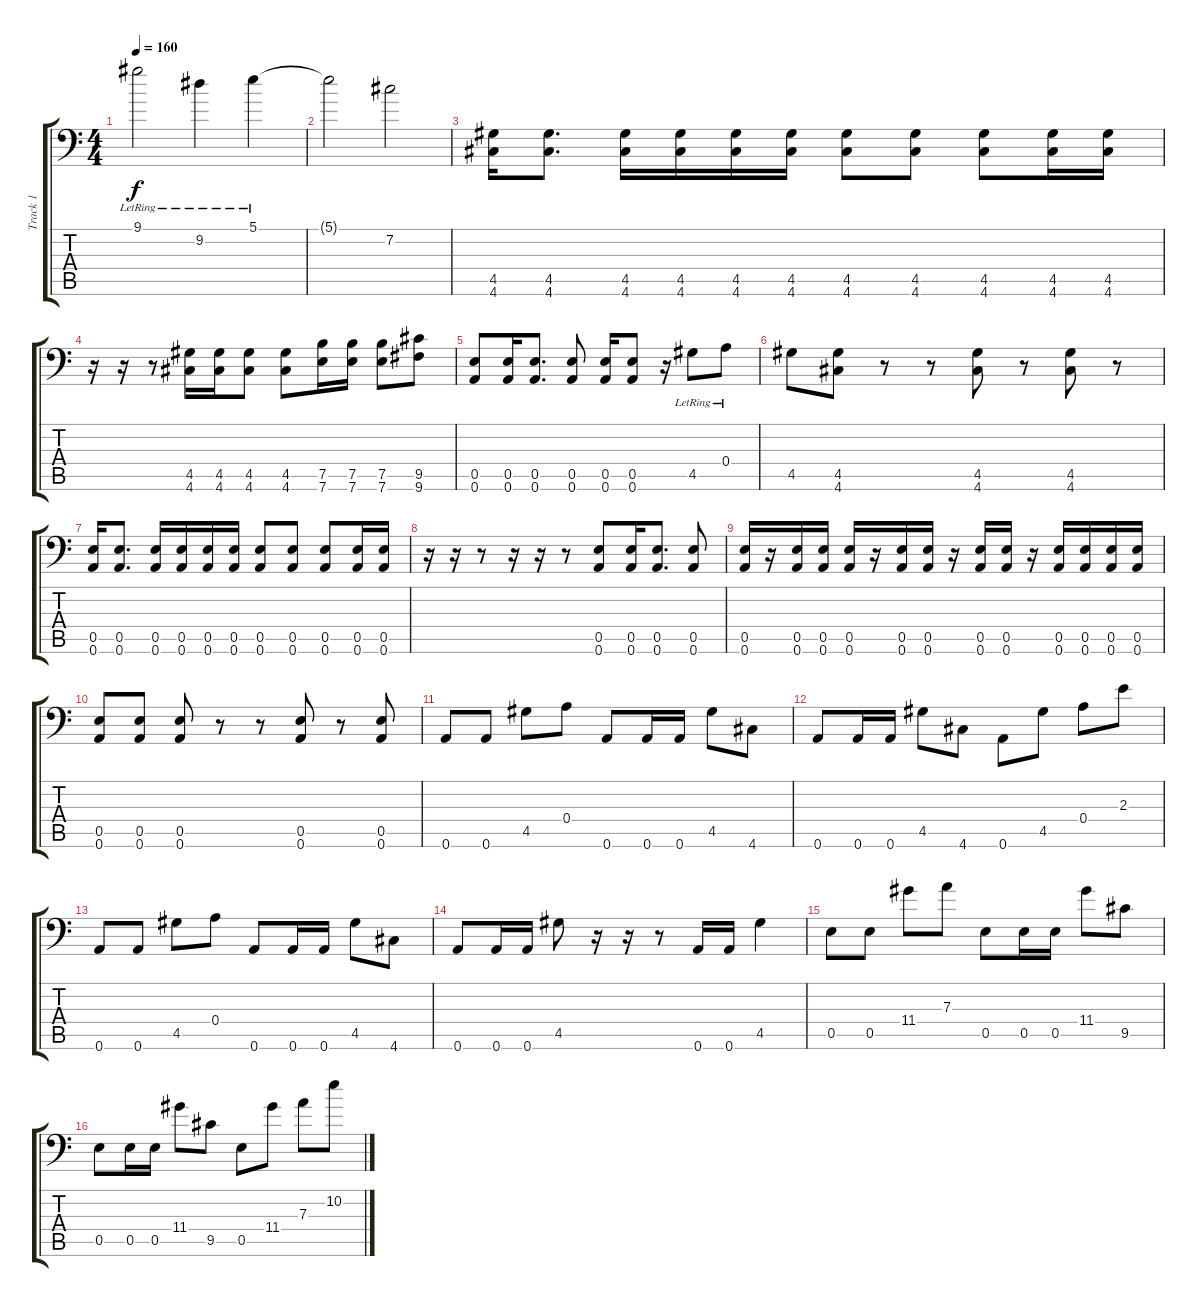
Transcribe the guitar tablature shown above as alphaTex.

\track ("Track 1" "Track 1") {instrument distortionguitar}
\staff {score tabs}
\tuning (B3 Gb3 D3 A2 E2 A1) {hide}
\ts (4 4)
\tempo 160
\clef f4
\ks c
9.1{lr}.2{dy f} 9.2{lr}.4 5.1{lr}.4 |
5.1{t}.2 7.2.2 |
(4.5 4.6).16 (4.5 4.6).8{d} (4.5 4.6).16 (4.5 4.6).16 (4.5 4.6).16 (4.5 4.6).16 (4.5 4.6).8 (4.5 4.6).8 (4.5 4.6).8 (4.5 4.6).16 (4.5 4.6).16 |
r.16 r.16 r.8 (4.5 4.6).16 (4.5 4.6).16 (4.5 4.6).8 (4.5 4.6).8 (7.5 7.6).16 (7.5 7.6).16 (7.5 7.6).8 (9.5 9.6).8 |
(0.5 0.6).8 (0.5 0.6).16 (0.5 0.6).8{d} (0.5 0.6).8 (0.5 0.6).16 (0.5 0.6).8 r.16 4.5{lr}.8 0.4{lr}.8 |
4.5.8 (4.5 4.6).8 r.8 r.8 (4.5 4.6).8 r.8 (4.5 4.6).8 r.8 |
(0.5 0.6).16 (0.5 0.6).8{d} (0.5 0.6).16 (0.5 0.6).16 (0.5 0.6).16 (0.5 0.6).16 (0.5 0.6).8 (0.5 0.6).8 (0.5 0.6).8 (0.5 0.6).16 (0.5 0.6).16 |
r.16 r.16 r.8 r.16 r.16 r.8 (0.5 0.6).8 (0.5 0.6).16 (0.5 0.6).8{d} (0.5 0.6).8 |
(0.5 0.6).16 r.16 (0.5 0.6).16 (0.5 0.6).16 (0.5 0.6).16 r.16 (0.5 0.6).16 (0.5 0.6).16 r.16 (0.5 0.6).16 (0.5 0.6).16 r.16 (0.5 0.6).16 (0.5 0.6).16 (0.5 0.6).16 (0.5 0.6).16 |
(0.5 0.6).8 (0.5 0.6).8 (0.5 0.6).8 r.8 r.8 (0.5 0.6).8 r.8 (0.5 0.6).8 |
0.6.8 0.6.8 4.5.8 0.4.8 0.6.8 0.6.16 0.6.16 4.5.8 4.6.8 |
0.6.8 0.6.16 0.6.16 4.5.8 4.6.8 0.6.8 4.5.8 0.4.8 2.3.8 |
0.6.8 0.6.8 4.5.8 0.4.8 0.6.8 0.6.16 0.6.16 4.5.8 4.6.8 |
0.6.8 0.6.16 0.6.16 4.5.8 r.16 r.16 r.8 0.6.16 0.6.16 4.5.4 |
0.5.8 0.5.8 11.4.8 7.3.8 0.5.8 0.5.16 0.5.16 11.4.8 9.5.8 |
0.5.8 0.5.16 0.5.16 11.4.8 9.5.8 0.5.8 11.4.8 7.3.8 10.2.8
